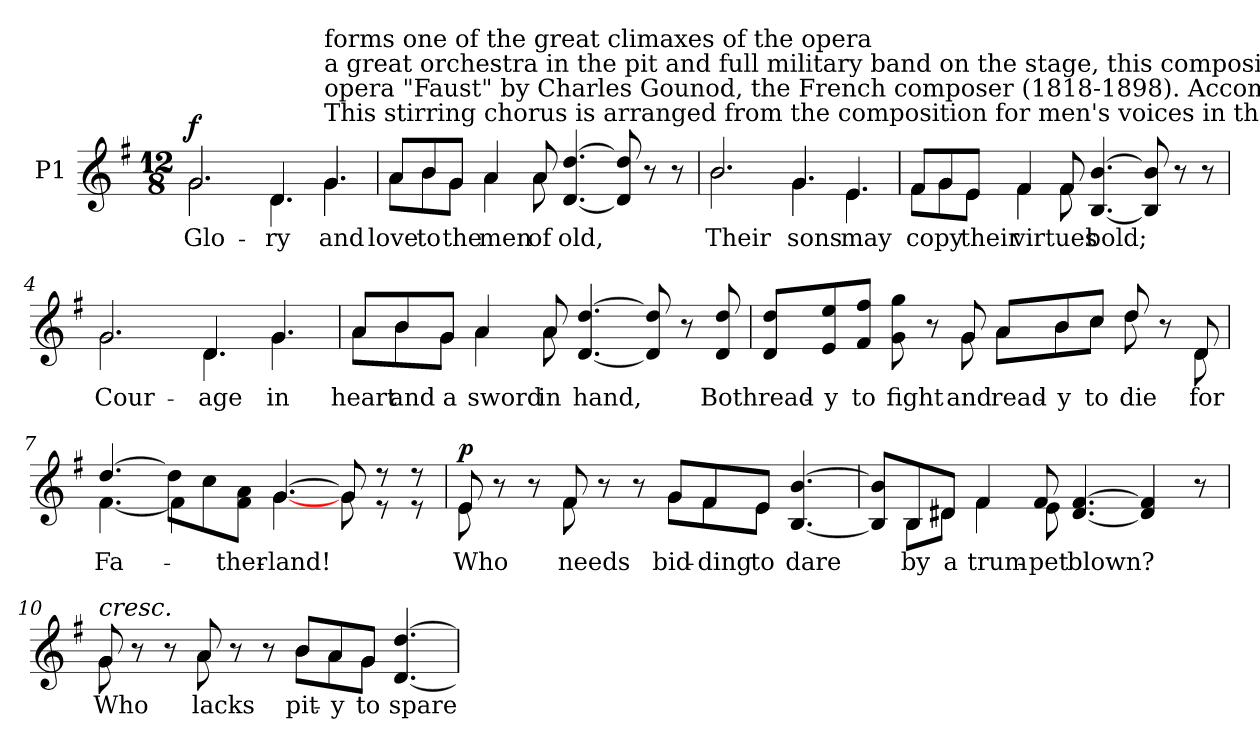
**kern	**text	**dynam
*part1	*part1	*part1
*staff1	*staff1	*staff1
*I"P1	*	*
!!LO:PB:g=z
*clefG2	*	*
*k[f#]	*	*
*G:	*	*
*M12/8	*	*
=	=	=
!LO:TX:a:i:t=Tempo marziale	!	!
!	!LO:LY:b:color=#000000	!
*^	*	*
2.gi/	2.gi\	Glo-	f
!	!	!LO:LY:b:color=#000000	!
4.di/	4.di\	-ry	.
!LO:TX:a:t=This  stirring chorus is arranged from the composition for men's voices in the	!	!	!
!LO:TX:t=opera "Faust" by Charles Gounod, the French composer (1818-1898). Accompanied by	!	!	!
!LO:TX:t=a great orchestra  in the pit and full military band on the stage, this composition	!	!	!
!LO:TX:t=forms one of the great climaxes of the opera	!	!	!
!	!	!LO:LY:b:color=#000000	!
4.gi/	4.gi\	and	.
=1	=1	=1	=1
!	!	!LO:LY:b:color=#000000	!
8ai/L	8ai\L	love	.
!	!	!LO:LY:b:color=#000000	!
8bi/	8bi\	to	.
!	!	!LO:LY:b:color=#000000	!
8gi/J	8gi\J	the	.
!	!	!LO:LY:b:color=#000000	!
4ai/	4ai\	men	.
!	!	!LO:LY:b:color=#000000	!
8ai/	8ai\	of	.
!	!	!LO:LY:b:color=#000000	!
[4.di/ [4.ddi	4.ryy	old,	.
8di/] 8ddi]	4.ryy	.	.
8r	.	.	.
8r	.	.	.
=2	=2	=2	=2
!	!	!LO:LY:b:color=#000000	!
2.bi/	2.bi\	Their	.
!	!	!LO:LY:b:color=#000000	!
4.gi/	4.gi\	sons	.
!	!	!LO:LY:b:color=#000000	!
4.ei/	4.ei\	may	.
!!LO:LB:g=z	!!
=3	=3	=3	=3
!	!	!LO:LY:b:color=#000000	!
8f#i/L	8f#i\L	copy	.
8gi/	8gi\	.	.
!	!	!LO:LY:b:color=#000000	!
8ei/J	8ei\J	their	.
!	!	!LO:LY:b:color=#000000	!
4f#i/	4f#i\	virtues	.
8f#i/	8f#i\	.	.
!	!	!LO:LY:b:color=#000000	!
[4.Bi/ [4.bi	4.ryy	bold;	.
8Bi/] 8bi]	4.ryy	.	.
8r	.	.	.
8r	.	.	.
=4	=4	=4	=4
!	!	!LO:LY:b:color=#000000	!
2.gi/	2.gi\	Cour-	.
!	!	!LO:LY:b:color=#000000	!
4.di/	4.di\	-age	.
!	!	!LO:LY:b:color=#000000	!
4.gi/	4.gi\	in	.
=5	=5	=5	=5
!	!	!LO:LY:b:color=#000000	!
8ai/L	8ai\L	heart	.
!	!	!LO:LY:b:color=#000000	!
8bi/	8bi\	and	.
!	!	!LO:LY:b:color=#000000	!
8gi/J	8gi\J	a	.
!	!	!LO:LY:b:color=#000000	!
4ai/	4ai\	sword	.
!	!	!LO:LY:b:color=#000000	!
8ai/	8ai\	in	.
!	!	!LO:LY:b:color=#000000	!
[4.di/ [4.ddi	4.ryy	hand,	.
8di/] 8ddi]	4.ryy	.	.
8r	.	.	.
!	!	!LO:LY:b:color=#000000	!
8di/ 8ddi	.	Both	.
!!LO:LB:g=z	!!
=6	=6	=6	=6
!	!	!LO:LY:b:color=#000000	!
8di/ 8ddi/L	4.ryy	read-	.
!	!	!LO:LY:b:color=#000000	!
8ei/ 8eei/	.	-y	.
!	!	!LO:LY:b:color=#000000	!
8f#i/ 8ff#i/J	.	to	.
!	!	!LO:LY:b:color=#000000	!
8gi\ 8ggi	8ryy	fight	.
8r	8ryy	.	.
!	!	!LO:LY:b:color=#000000	!
8gi/	8gi\	and	.
!	!	!LO:LY:b:color=#000000	!
8ai/L	8ai\L	read-	.
!	!	!LO:LY:b:color=#000000	!
8bi/	8bi\	-y	.
!	!	!LO:LY:b:color=#000000	!
8cci/J	8cci\J	to	.
!	!	!LO:LY:b:color=#000000	!
8ddi/	8ddi\	die	.
8r	8ryy	.	.
!	!	!LO:LY:b:color=#000000	!
8di/	8di\	for	.
=7	=7	=7	=7
!	!	!LO:LY:b:color=#000000	!
[4.ddi/	[4.f#i\	Fa-	.
8ddi\L]	4f#i\]	.	.
8cci\	.	.	.
!	!	!LO:LY:b:color=#000000	!
8f#i\ 8ai\J	8ryy	-ther-	.
!	!	!LO:LY:b:color=#000000	!
[4.gi/	[4.gi\	-land!	.
8gi/]	8gi\	.	.
8r	8r	.	.
8r	8r	.	.
!!LO:LB:g=z	!!
=8	=8	=8	=8
!	!	!LO:LY:b:color=#000000	!
8ei/	8ei\	Who	p
8r	8ryy	.	.
8r	8ryy	.	.
!	!	!LO:LY:b:color=#000000	!
8f#i/	8f#i\	needs	.
8r	8ryy	.	.
8r	8ryy	.	.
!	!	!LO:LY:b:color=#000000	!
8gi/L	8gi\L	bid-	.
!	!	!LO:LY:b:color=#000000	!
8f#i/	8f#i\	-ding	.
!	!	!LO:LY:b:color=#000000	!
8ei/J	8ei\J	to	.
!	!	!LO:LY:b:color=#000000	!
[4.Bi/ [4.bi	4.ryy	dare	.
=9	=9	=9	=9
8Bi]/ 8bi]/L	8ryy	.	.
!	!	!LO:LY:b:color=#000000	!
8Bi/	8Bi\L	by	.
!	!	!LO:LY:b:color=#000000	!
8d#Xi/J	8d#i\J	a	.
!	!	!LO:LY:b:color=#000000	!
4f#i/	4f#i\	trum-	.
!	!	!LO:LY:b:color=#000000	!
8f#i/	8ei\	-pet	.
!	!	!LO:LY:b:color=#000000	!
[4.d#i/ [4.f#i	4.ryy	blown?	.
4d#i/] 4f#i]	4.ryy	.	.
8r	.	.	.
!!LO:LB:g=z	!!
=10	=10	=10	=10
!LO:TX:a:i:t=cresc.	!	!	!
!	!	!LO:LY:b:color=#000000	!
8gi/	8gi\	Who	.
8r	8ryy	.	.
8r	8ryy	.	.
!	!	!LO:LY:b:color=#000000	!
8ai/	8ai\	lacks	.
8r	8ryy	.	.
8r	8ryy	.	.
!	!	!LO:LY:b:color=#000000	!
8bi/L	8bi\L	pit-	.
!	!	!LO:LY:b:color=#000000	!
8ai/	8ai\	-y	.
!	!	!LO:LY:b:color=#000000	!
8gi/J	8gi\J	to	.
!	!	!LO:LY:b:color=#000000	!
[4.di/ [4.ddi	4.ryy	spare	.
*v	*v	*	*
=	=	=
*-	*-	*-
